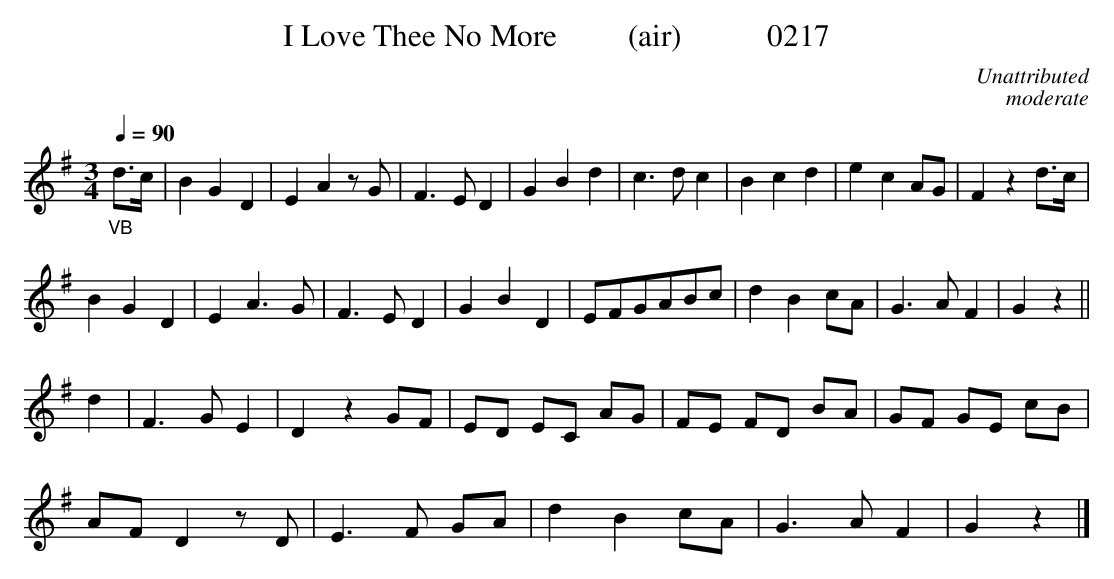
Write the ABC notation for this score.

X:1
T:I Love Thee No More         (air)           0217
C:Unattributed
C:moderate
Q:1/4=90
M:3/4
L:1/8
K:G
"_VB"d3/2c/2|B2G2D2|E2A2zG|F3E D2|G2B2d2|c3d c2|B2c2d2|e2c2AG|F2z2d3/2c/2|
B2G2D2|E2A3G|F3E D2|G2B2D2|EFGABc|d2B2cA|G3A F2|G2z2||
d2|F3G E2|D2z2GF|ED EC AG|FE FD BA|GF GE cB|
AF D2zD|E3F GA|d2B2cA|G3A F2|G2z2|]
